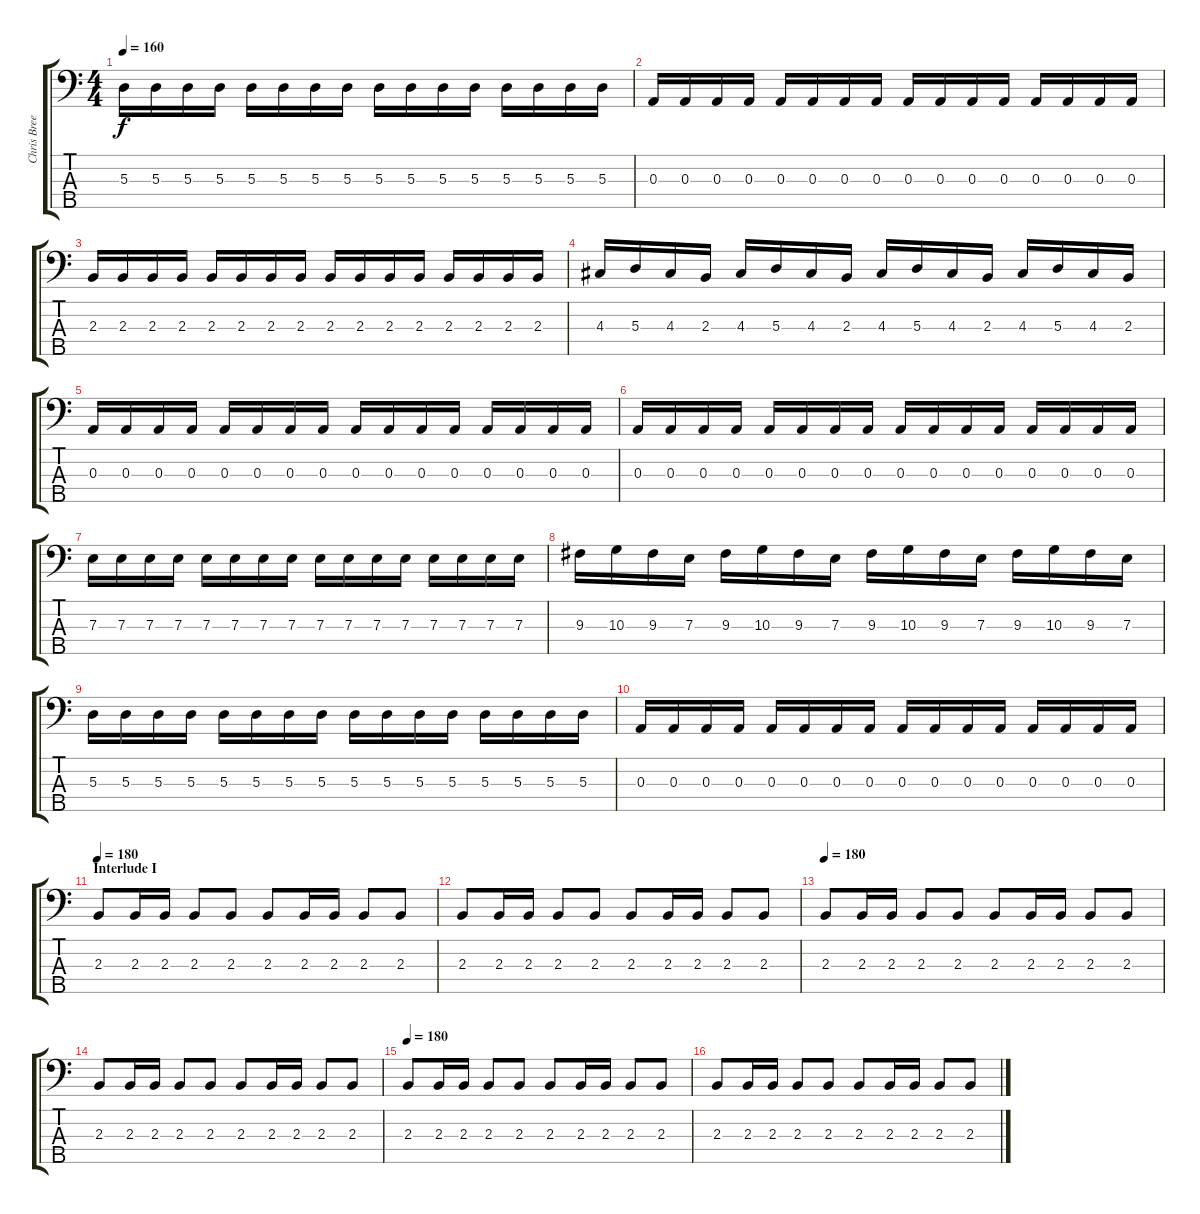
\track ("Chris Breeze" "Chris Bree") {instrument electricbasspick}
\staff {score tabs}
\tuning (G2 D2 A1 E1 B0) {hide}
\ts (4 4)
\tempo 160
\clef f4
\ks c
5.3.16{dy f} 5.3.16 5.3.16 5.3.16 5.3.16 5.3.16 5.3.16 5.3.16 5.3.16 5.3.16 5.3.16 5.3.16 5.3.16 5.3.16 5.3.16 5.3.16 |
0.3.16 0.3.16 0.3.16 0.3.16 0.3.16 0.3.16 0.3.16 0.3.16 0.3.16 0.3.16 0.3.16 0.3.16 0.3.16 0.3.16 0.3.16 0.3.16 |
2.3.16 2.3.16 2.3.16 2.3.16 2.3.16 2.3.16 2.3.16 2.3.16 2.3.16 2.3.16 2.3.16 2.3.16 2.3.16 2.3.16 2.3.16 2.3.16 |
4.3.16 5.3.16 4.3.16 2.3.16 4.3.16 5.3.16 4.3.16 2.3.16 4.3.16 5.3.16 4.3.16 2.3.16 4.3.16 5.3.16 4.3.16 2.3.16 |
0.3.16 0.3.16 0.3.16 0.3.16 0.3.16 0.3.16 0.3.16 0.3.16 0.3.16 0.3.16 0.3.16 0.3.16 0.3.16 0.3.16 0.3.16 0.3.16 |
0.3.16 0.3.16 0.3.16 0.3.16 0.3.16 0.3.16 0.3.16 0.3.16 0.3.16 0.3.16 0.3.16 0.3.16 0.3.16 0.3.16 0.3.16 0.3.16 |
7.3.16 7.3.16 7.3.16 7.3.16 7.3.16 7.3.16 7.3.16 7.3.16 7.3.16 7.3.16 7.3.16 7.3.16 7.3.16 7.3.16 7.3.16 7.3.16 |
9.3.16 10.3.16 9.3.16 7.3.16 9.3.16 10.3.16 9.3.16 7.3.16 9.3.16 10.3.16 9.3.16 7.3.16 9.3.16 10.3.16 9.3.16 7.3.16 |
5.3.16 5.3.16 5.3.16 5.3.16 5.3.16 5.3.16 5.3.16 5.3.16 5.3.16 5.3.16 5.3.16 5.3.16 5.3.16 5.3.16 5.3.16 5.3.16 |
0.3.16 0.3.16 0.3.16 0.3.16 0.3.16 0.3.16 0.3.16 0.3.16 0.3.16 0.3.16 0.3.16 0.3.16 0.3.16 0.3.16 0.3.16 0.3.16 |
\section ("" "Interlude I")
\tempo 180
2.3.8 2.3.16 2.3.16 2.3.8 2.3.8 2.3.8 2.3.16 2.3.16 2.3.8 2.3.8 |
2.3.8 2.3.16 2.3.16 2.3.8 2.3.8 2.3.8 2.3.16 2.3.16 2.3.8 2.3.8 |
\tempo 180
2.3.8 2.3.16 2.3.16 2.3.8 2.3.8 2.3.8 2.3.16 2.3.16 2.3.8 2.3.8 |
2.3.8 2.3.16 2.3.16 2.3.8 2.3.8 2.3.8 2.3.16 2.3.16 2.3.8 2.3.8 |
\tempo 180
2.3.8 2.3.16 2.3.16 2.3.8 2.3.8 2.3.8 2.3.16 2.3.16 2.3.8 2.3.8 |
2.3.8 2.3.16 2.3.16 2.3.8 2.3.8 2.3.8 2.3.16 2.3.16 2.3.8 2.3.8
